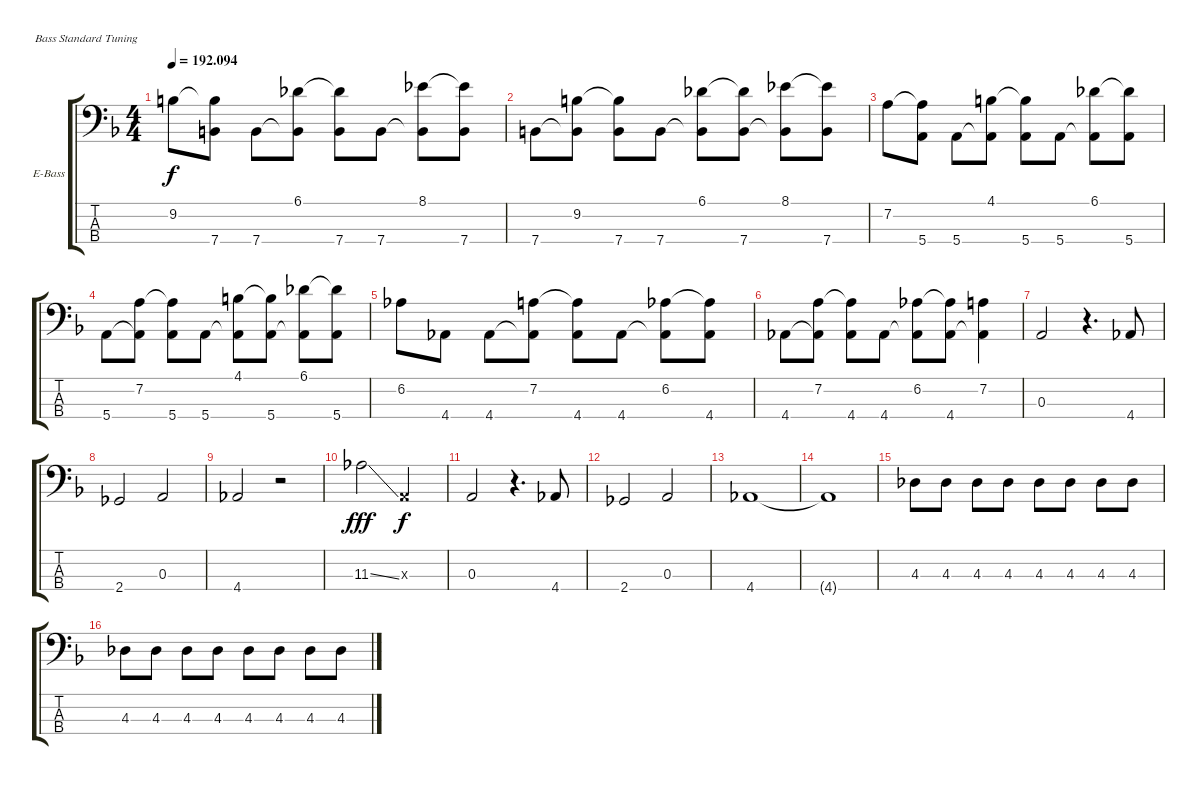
\bracketExtendMode groupsimilarinstruments
\firstSystemTrackNameOrientation horizontal
\otherSystemsTrackNameOrientation horizontal
\track ("Алексей Харьков" "E-Bass") {instrument electricbasspick}
\staff {score tabs}
\tuning (G2 D2 A1 E1)
\ts (4 4)
\tempo
192.094
\accidentals auto
\clef f4
\ottava regular
\simile none
\ks f
9.2.8{dy f} (9.2{t} 7.4).8 7.4.8 (6.1 7.4{t}).8 (6.1{t} 7.4).8 7.4.8 (8.1 7.4{t}).8 (8.1{t} 7.4).8 |
7.4.8 (9.2 7.4{t}).8 (9.2{t} 7.4).8 7.4.8 (6.1 7.4{t}).8 (6.1{t} 7.4).8 (8.1 7.4{t}).8 (8.1{t} 7.4).8 |
7.2.8 (7.2{t} 5.4).8 5.4.8 (4.1 5.4{t}).8 (4.1{t} 5.4).8 5.4.8 (6.1 5.4{t}).8 (6.1{t} 5.4).8 |
5.4.8 (7.2 5.4{t}).8 (7.2{t} 5.4).8 5.4.8 (4.1 5.4{t}).8 (4.1{t} 5.4).8 (6.1 5.4{t}).8 (6.1{t} 5.4).8 |
6.2.8 4.4.8 4.4.8 (7.2 4.4{t}).8 (7.2{t} 4.4).8 4.4.8 (6.2 4.4{t}).8 (6.2{t} 4.4).8 |
4.4.8 (7.2 4.4{t}).8 (7.2{t} 4.4).8 4.4.8 (6.2 4.4{t}).8 (6.2{t} 4.4).8 (7.2 4.4{t}).4 |
0.3.2 r.4{d} 4.4.8 |
2.4.2 0.3.2 |
4.4.2 r.2 |
11.3{ss}.2{dy fff} 0.3{x}.2{dy f} |
0.3.2 r.4{d} 4.4.8 |
2.4.2 0.3.2 |
4.4.1 |
4.4{t}.1 |
4.3.8 4.3.8 4.3.8 4.3.8 4.3.8 4.3.8 4.3.8 4.3.8 |
4.3.8 4.3.8 4.3.8 4.3.8 4.3.8 4.3.8 4.3.8 4.3.8
